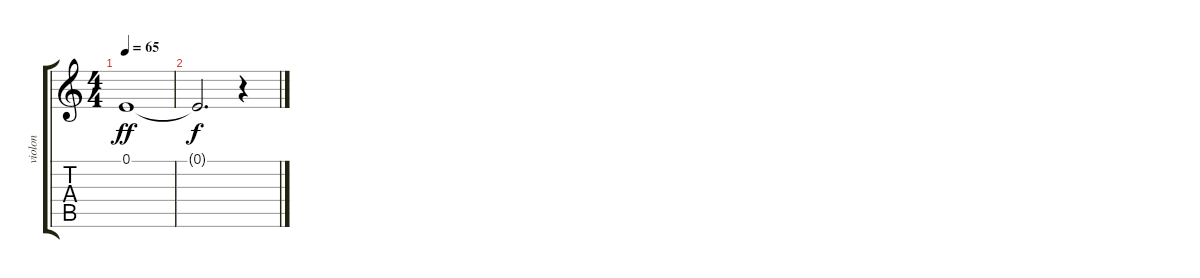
\track ("violon" "violon") {instrument stringensemble1}
\staff {score tabs}
\tuning (E4 B3 G3 D3 A2 E2) {hide}
\ts (4 4)
\tempo 65
\clef g2
\ks c
0.1.1{dy ff} |
0.1{t}.2{d dy f} r.4
